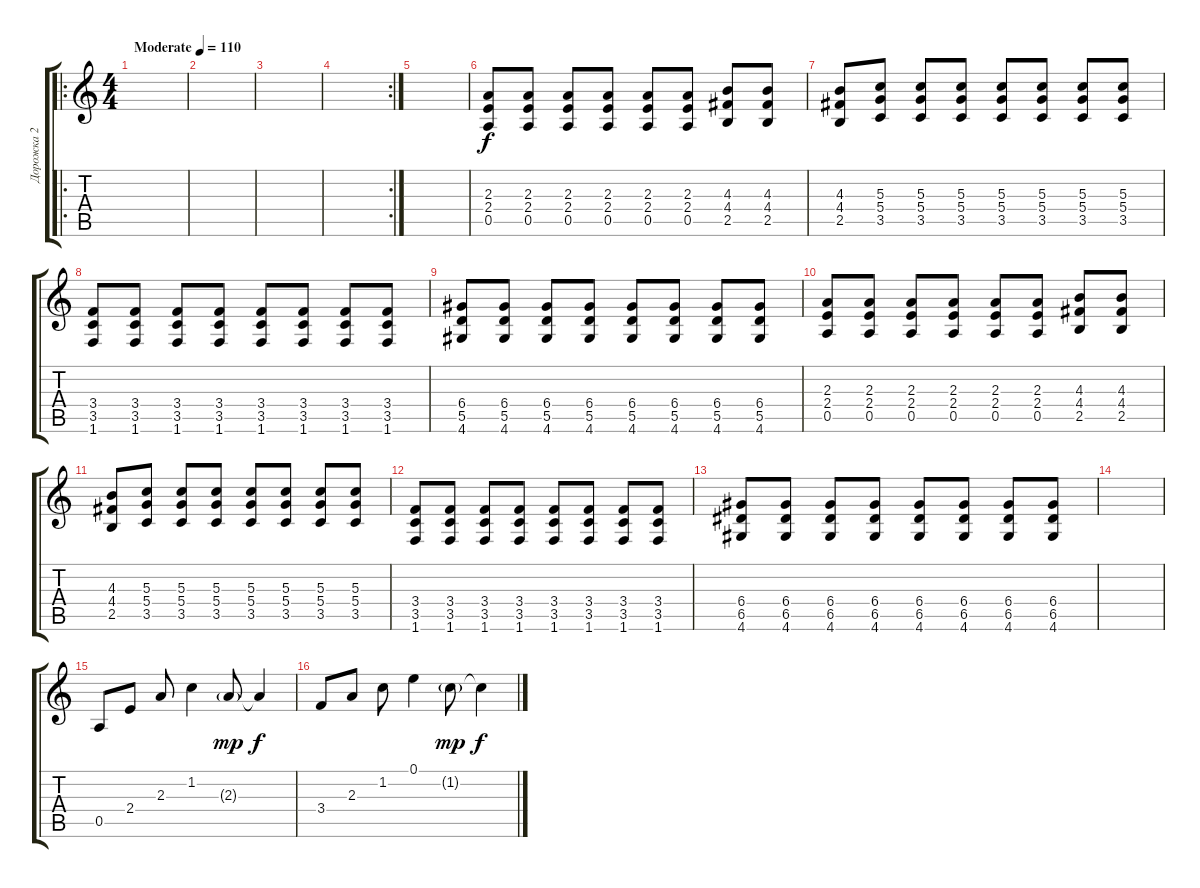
\track ("Дорожка 2" "Дорожка 2") {instrument distortionguitar}
\staff {score tabs}
\tuning (E4 B3 G3 D3 A2 E2) {hide}
\ro
\ts (4 4)
\tempo (110 "Moderate")
\clef g2
\ks c
|
|
|
\rc 2
|
|
(2.3 2.4 0.5).8 (2.3 2.4 0.5).8 (2.3 2.4 0.5).8 (2.3 2.4 0.5).8 (2.3 2.4 0.5).8 (2.3 2.4 0.5).8 (4.3 4.4 2.5).8 (4.3 4.4 2.5).8 |
(4.3 4.4 2.5).8 (5.3 5.4 3.5).8 (5.3 5.4 3.5).8 (5.3 5.4 3.5).8 (5.3 5.4 3.5).8 (5.3 5.4 3.5).8 (5.3 5.4 3.5).8 (5.3 5.4 3.5).8 |
(3.4 3.5 1.6).8 (3.4 3.5 1.6).8 (3.4 3.5 1.6).8 (3.4 3.5 1.6).8 (3.4 3.5 1.6).8 (3.4 3.5 1.6).8 (3.4 3.5 1.6).8 (3.4 3.5 1.6).8 |
(6.4 5.5 4.6).8 (6.4 5.5 4.6).8 (6.4 5.5 4.6).8 (6.4 5.5 4.6).8 (6.4 5.5 4.6).8 (6.4 5.5 4.6).8 (6.4 5.5 4.6).8 (6.4 5.5 4.6).8 |
(2.3 2.4 0.5).8 (2.3 2.4 0.5).8 (2.3 2.4 0.5).8 (2.3 2.4 0.5).8 (2.3 2.4 0.5).8 (2.3 2.4 0.5).8 (4.3 4.4 2.5).8 (4.3 4.4 2.5).8 |
(4.3 4.4 2.5).8 (5.3 5.4 3.5).8 (5.3 5.4 3.5).8 (5.3 5.4 3.5).8 (5.3 5.4 3.5).8 (5.3 5.4 3.5).8 (5.3 5.4 3.5).8 (5.3 5.4 3.5).8 |
(3.4 3.5 1.6).8 (3.4 3.5 1.6).8 (3.4 3.5 1.6).8 (3.4 3.5 1.6).8 (3.4 3.5 1.6).8 (3.4 3.5 1.6).8 (3.4 3.5 1.6).8 (3.4 3.5 1.6).8 |
(6.4 6.5 4.6).8 (6.4 6.5 4.6).8 (6.4 6.5 4.6).8 (6.4 6.5 4.6).8 (6.4 6.5 4.6).8 (6.4 6.5 4.6).8 (6.4 6.5 4.6).8 (6.4 6.5 4.6).8 |
|
0.5.8{instrument electricguitarclean} 2.4.8 2.3.8 1.2.4 2.3{g}.8{dy mp} 2.3{t}.4{dy f} |
3.4.8 2.3.8 1.2.8 0.1.4 1.2{g}.8{dy mp} 1.2{t}.4{dy f}
